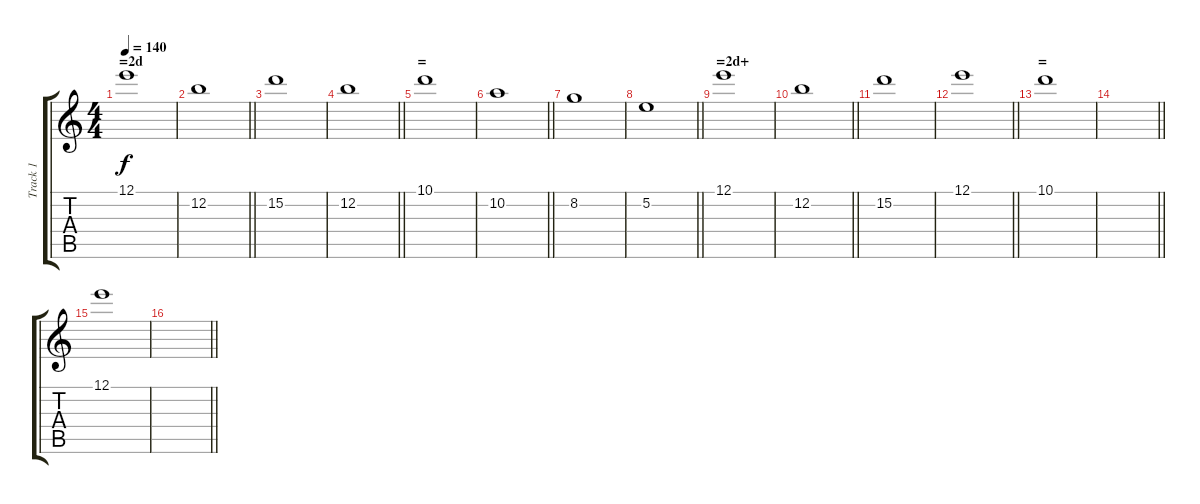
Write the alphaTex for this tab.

\track ("Track 1" "Track 1") {instrument fx1rain}
\staff {score tabs}
\tuning (E5 B4 G4 D4 A3 E3) {hide}
\ts (4 4)
\section ("" "=2d")
\tempo 140
\clef g2
\ks c
12.1.1{dy f} |
\barLineRight lightlight
12.2.1 |
15.2.1 |
\barLineRight lightlight
12.2.1 |
\section ("" "=")
10.1.1 |
\barLineRight lightlight
10.2.1 |
8.2.1 |
\barLineRight lightlight
5.2.1 |
\section ("" "=2d+")
12.1.1 |
\barLineRight lightlight
12.2.1 |
15.2.1 |
\barLineRight lightlight
12.1.1 |
\section ("" "=")
10.1.1{volume 0} |
\barLineRight lightlight
|
12.1.1 |
\barLineRight lightlight
